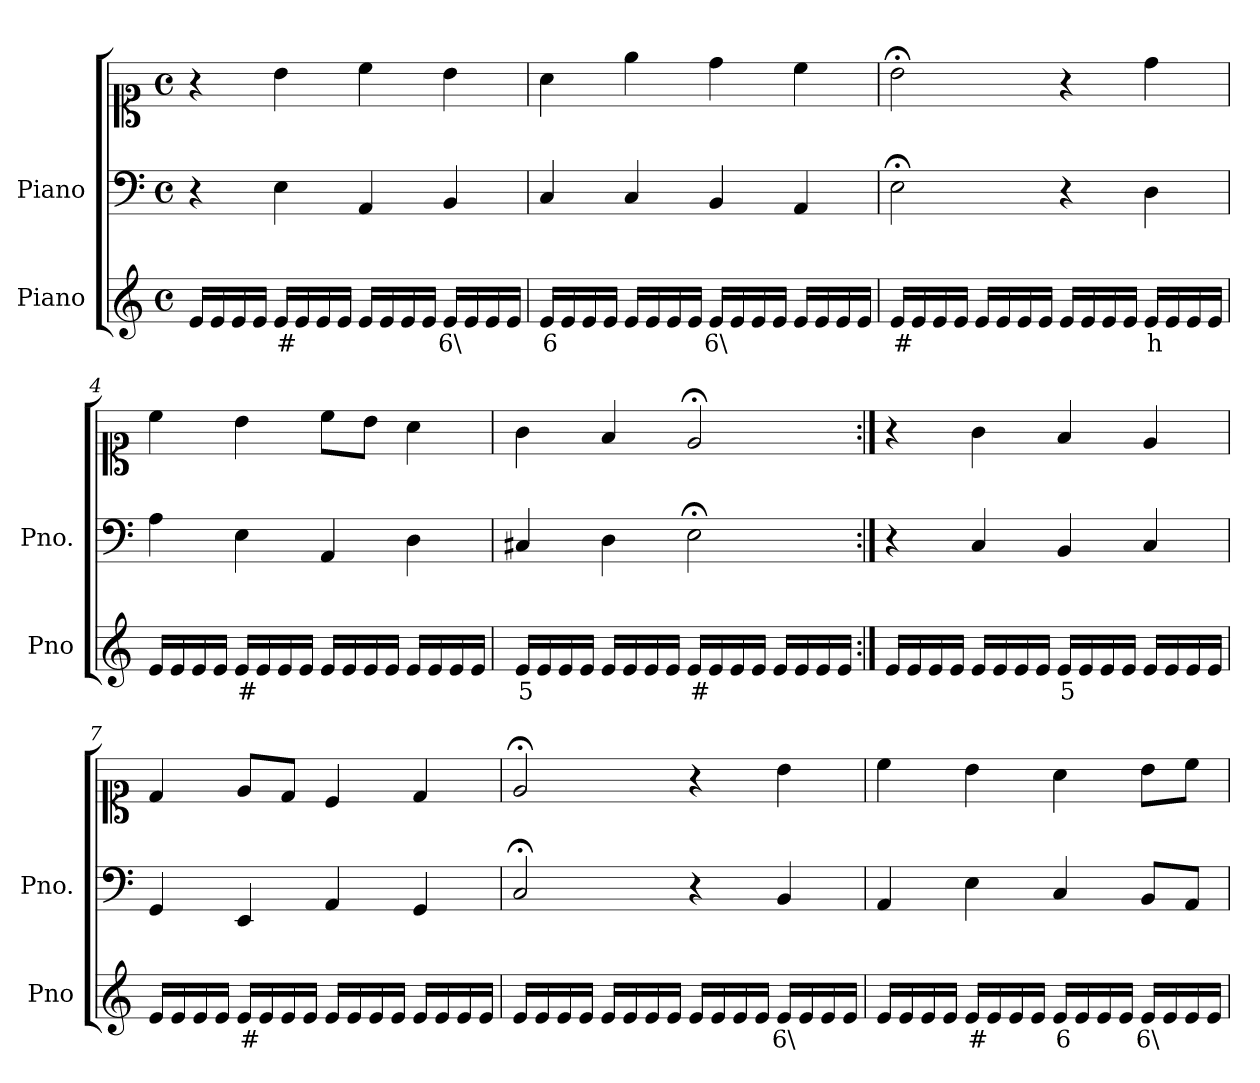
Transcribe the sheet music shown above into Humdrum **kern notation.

**kern	**text	**kern	**kern
*part2	*part2	*part1	*part1
*staff3	*staff3	*staff2	*staff1
*I"Piano	*	*I"Piano	*
*I'Pno	*	*I'Pno.	*
*clefG2	*	*clefF4	*clefC1
*k[]	*	*k[]	*k[]
*M4/4	*	*M4/4	*M4/4
*met(c)	*	*met(c)	*met(c)
=1	=1	=1	=1
16e/LL	.	4r	4r
16e/	.	.	.
16e/	.	.	.
16e/JJ	.	.	.
!	!LO:LY:b	!	!
16e/LL	#	4E\	4b\
16e/	.	.	.
16e/	.	.	.
16e/JJ	.	.	.
16e/LL	.	4AA/	4cc\
16e/	.	.	.
16e/	.	.	.
16e/JJ	.	.	.
!	!LO:LY:b	!	!
16e/LL	6\	4BB/	4b\
16e/	.	.	.
16e/	.	.	.
16e/JJ	.	.	.
=2	=2	=2	=2
!	!LO:LY:b	!	!
16e/LL	6	4C/	4a\
16e/	.	.	.
16e/	.	.	.
16e/JJ	.	.	.
16e/LL	.	4C/	4ee\
16e/	.	.	.
16e/	.	.	.
16e/JJ	.	.	.
!	!LO:LY:b	!	!
16e/LL	6\	4BB/	4dd\
16e/	.	.	.
16e/	.	.	.
16e/JJ	.	.	.
16e/LL	.	4AA/	4cc\
16e/	.	.	.
16e/	.	.	.
16e/JJ	.	.	.
=3	=3	=3	=3
!	!LO:LY:b	!	!
16e/LL	#	2E;<\	2b;<\
16e/	.	.	.
16e/	.	.	.
16e/JJ	.	.	.
16e/LL	.	.	.
16e/	.	.	.
16e/	.	.	.
16e/JJ	.	.	.
16e/LL	.	4r	4r
16e/	.	.	.
16e/	.	.	.
16e/JJ	.	.	.
!	!LO:LY:b	!	!
16e/LL	h	4D\	4dd\
16e/	.	.	.
16e/	.	.	.
16e/JJ	.	.	.
=4	=4	=4	=4
16e/LL	.	4A\	4cc\
16e/	.	.	.
16e/	.	.	.
16e/JJ	.	.	.
!	!LO:LY:b	!	!
16e/LL	#	4E\	4b\
16e/	.	.	.
16e/	.	.	.
16e/JJ	.	.	.
16e/LL	.	4AA/	8cc\L
16e/	.	.	.
16e/	.	.	8b\J
16e/JJ	.	.	.
16e/LL	.	4D\	4a\
16e/	.	.	.
16e/	.	.	.
16e/JJ	.	.	.
=5	=5	=5	=5
!	!LO:LY:b	!	!
16e/LL	5	4C#X/	4g\
16e/	.	.	.
16e/	.	.	.
16e/JJ	.	.	.
16e/LL	.	4D\	4f/
16e/	.	.	.
16e/	.	.	.
16e/JJ	.	.	.
!	!LO:LY:b	!	!
16e/LL	#	2E;<\	2e;</
16e/	.	.	.
16e/	.	.	.
16e/JJ	.	.	.
16e/LL	.	.	.
16e/	.	.	.
16e/	.	.	.
16e/JJ	.	.	.
=6:|!	=6:|!	=6:|!	=6:|!
16e/LL	.	4r	4r
16e/	.	.	.
16e/	.	.	.
16e/JJ	.	.	.
16e/LL	.	4C/	4g\
16e/	.	.	.
16e/	.	.	.
16e/JJ	.	.	.
!	!LO:LY:b	!	!
16e/LL	5	4BB/	4f/
16e/	.	.	.
16e/	.	.	.
16e/JJ	.	.	.
16e/LL	.	4C/	4e/
16e/	.	.	.
16e/	.	.	.
16e/JJ	.	.	.
=7	=7	=7	=7
16e/LL	.	4GG/	4d/
16e/	.	.	.
16e/	.	.	.
16e/JJ	.	.	.
!	!LO:LY:b	!	!
16e/LL	#	4EE/	8e/L
16e/	.	.	.
16e/	.	.	8d/J
16e/JJ	.	.	.
16e/LL	.	4AA/	4c/
16e/	.	.	.
16e/	.	.	.
16e/JJ	.	.	.
16e/LL	.	4GG/	4d/
16e/	.	.	.
16e/	.	.	.
16e/JJ	.	.	.
=8	=8	=8	=8
16e/LL	.	2C;</	2e;</
16e/	.	.	.
16e/	.	.	.
16e/JJ	.	.	.
16e/LL	.	.	.
16e/	.	.	.
16e/	.	.	.
16e/JJ	.	.	.
16e/LL	.	4r	4r
16e/	.	.	.
16e/	.	.	.
16e/JJ	.	.	.
!	!LO:LY:b	!	!
16e/LL	6\	4BB/	4b\
16e/	.	.	.
16e/	.	.	.
16e/JJ	.	.	.
=9	=9	=9	=9
16e/LL	.	4AA/	4cc\
16e/	.	.	.
16e/	.	.	.
16e/JJ	.	.	.
!	!LO:LY:b	!	!
16e/LL	#	4E\	4b\
16e/	.	.	.
16e/	.	.	.
16e/JJ	.	.	.
!	!LO:LY:b	!	!
16e/LL	6	4C/	4a\
16e/	.	.	.
16e/	.	.	.
16e/JJ	.	.	.
!	!LO:LY:b	!	!
16e/LL	6\	8BB/L	8b\L
16e/	.	.	.
16e/	.	8AA/J	8cc\J
16e/JJ	.	.	.
=	=	=	=
*-	*-	*-	*-
